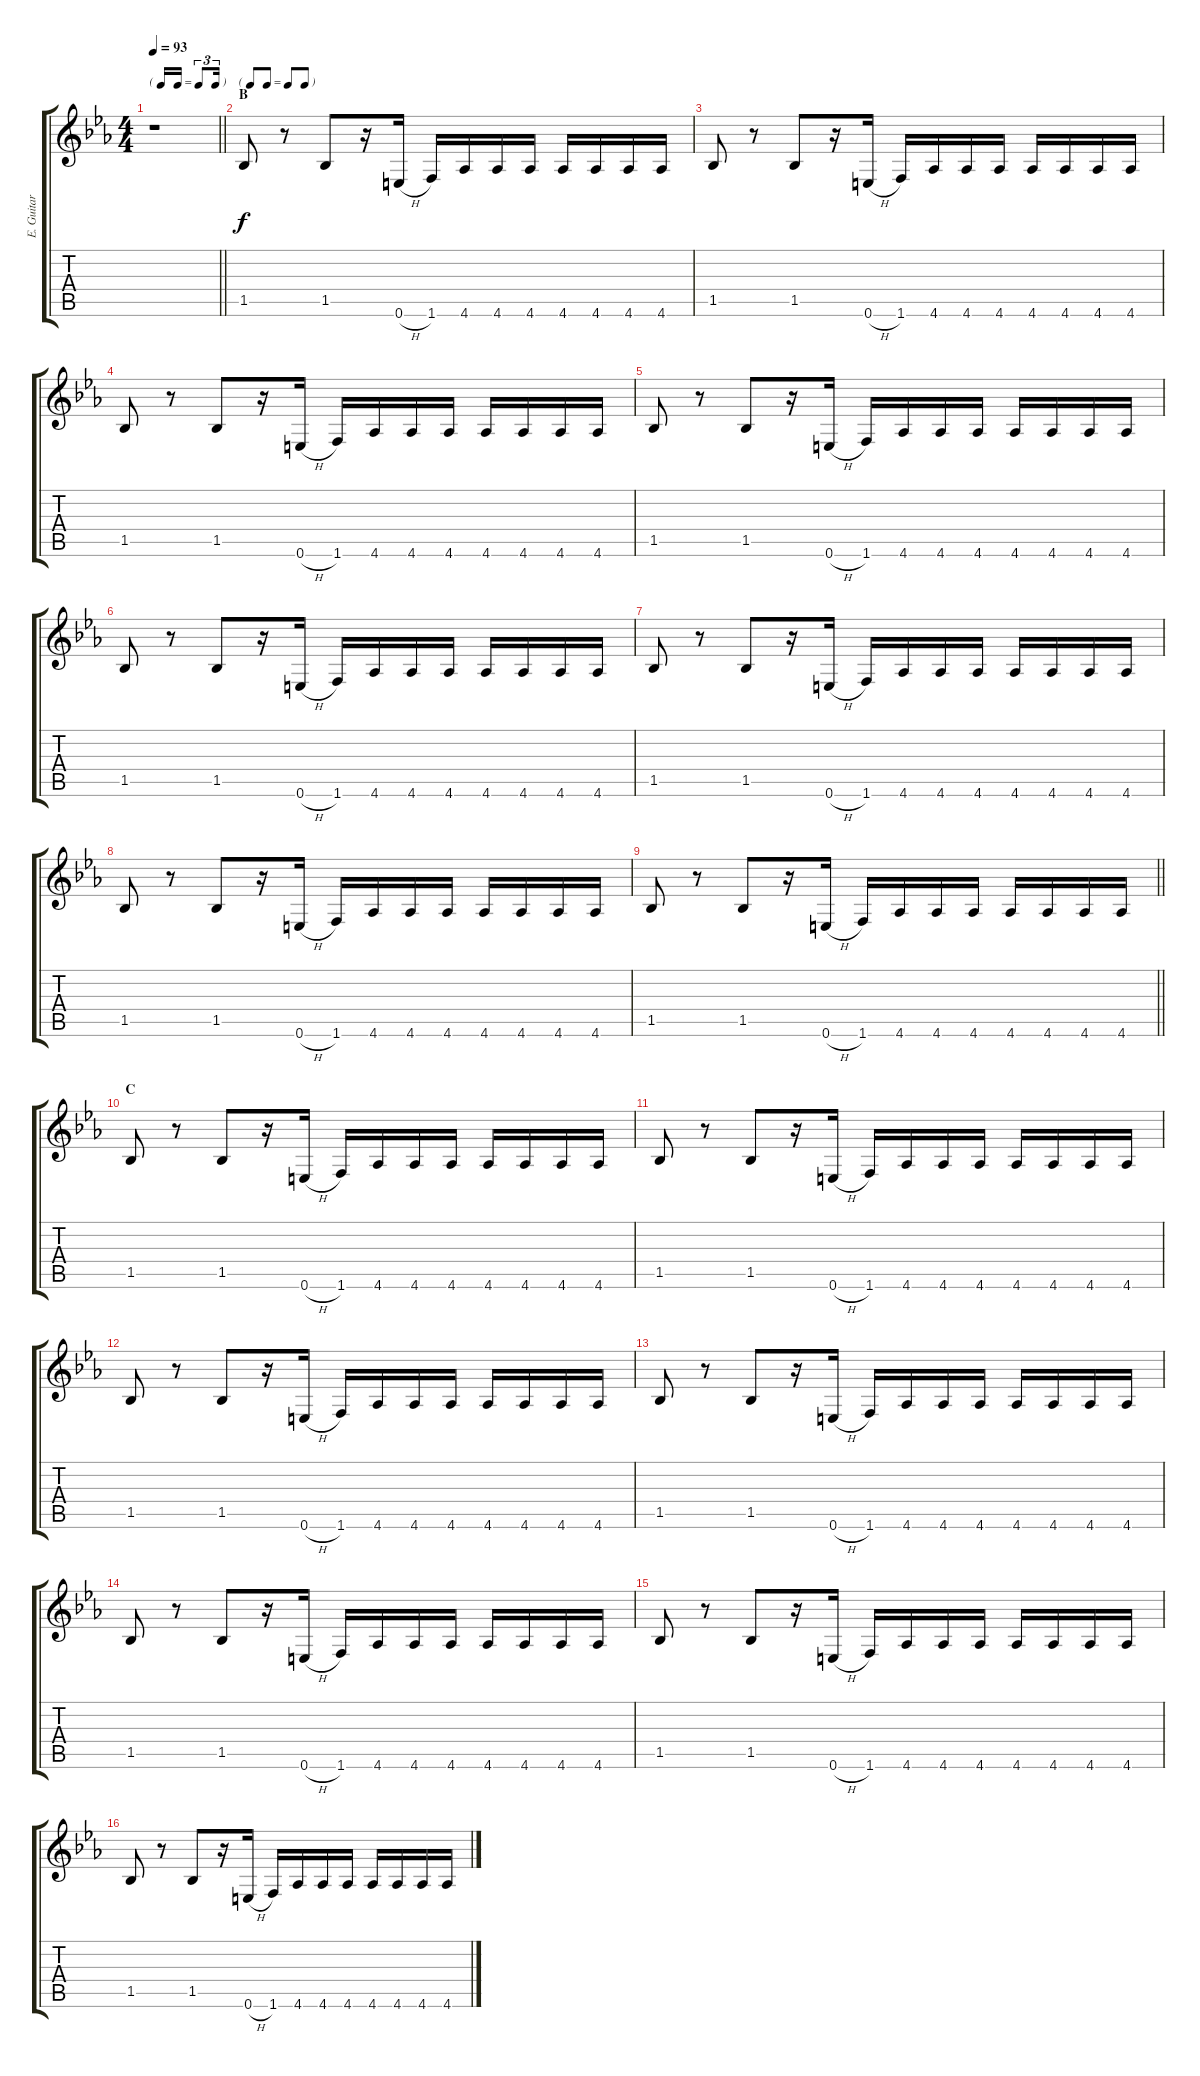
\track ("E. Guitar II" "E. Guitar ") {instrument overdrivenguitar}
\staff {score tabs}
\tuning (E4 B3 G3 D3 A2 E2) {hide}
\ts (4 4)
\tf triplet16th
\tempo 93
\clef g2
\barLineRight lightlight
\ks eb
r.1{dy f} |
\tf none
\section ("" "B")
1.5.8 r.8 1.5.8 r.16 0.6{h}.16 1.6.16 4.6.16 4.6.16 4.6.16 4.6.16 4.6.16 4.6.16 4.6.16 |
1.5.8 r.8 1.5.8 r.16 0.6{h}.16 1.6.16 4.6.16 4.6.16 4.6.16 4.6.16 4.6.16 4.6.16 4.6.16 |
1.5.8 r.8 1.5.8 r.16 0.6{h}.16 1.6.16 4.6.16 4.6.16 4.6.16 4.6.16 4.6.16 4.6.16 4.6.16 |
1.5.8 r.8 1.5.8 r.16 0.6{h}.16 1.6.16 4.6.16 4.6.16 4.6.16 4.6.16 4.6.16 4.6.16 4.6.16 |
1.5.8 r.8 1.5.8 r.16 0.6{h}.16 1.6.16 4.6.16 4.6.16 4.6.16 4.6.16 4.6.16 4.6.16 4.6.16 |
1.5.8 r.8 1.5.8 r.16 0.6{h}.16 1.6.16 4.6.16 4.6.16 4.6.16 4.6.16 4.6.16 4.6.16 4.6.16 |
1.5.8 r.8 1.5.8 r.16 0.6{h}.16 1.6.16 4.6.16 4.6.16 4.6.16 4.6.16 4.6.16 4.6.16 4.6.16 |
\barLineRight lightlight
1.5.8 r.8 1.5.8 r.16 0.6{h}.16 1.6.16 4.6.16 4.6.16 4.6.16 4.6.16 4.6.16 4.6.16 4.6.16 |
\section ("" "C")
1.5.8 r.8 1.5.8 r.16 0.6{h}.16 1.6.16 4.6.16 4.6.16 4.6.16 4.6.16 4.6.16 4.6.16 4.6.16 |
1.5.8 r.8 1.5.8 r.16 0.6{h}.16 1.6.16 4.6.16 4.6.16 4.6.16 4.6.16 4.6.16 4.6.16 4.6.16 |
1.5.8 r.8 1.5.8 r.16 0.6{h}.16 1.6.16 4.6.16 4.6.16 4.6.16 4.6.16 4.6.16 4.6.16 4.6.16 |
1.5.8 r.8 1.5.8 r.16 0.6{h}.16 1.6.16 4.6.16 4.6.16 4.6.16 4.6.16 4.6.16 4.6.16 4.6.16 |
1.5.8 r.8 1.5.8 r.16 0.6{h}.16 1.6.16 4.6.16 4.6.16 4.6.16 4.6.16 4.6.16 4.6.16 4.6.16 |
1.5.8 r.8 1.5.8 r.16 0.6{h}.16 1.6.16 4.6.16 4.6.16 4.6.16 4.6.16 4.6.16 4.6.16 4.6.16 |
1.5.8 r.8 1.5.8 r.16 0.6{h}.16 1.6.16 4.6.16 4.6.16 4.6.16 4.6.16 4.6.16 4.6.16 4.6.16
